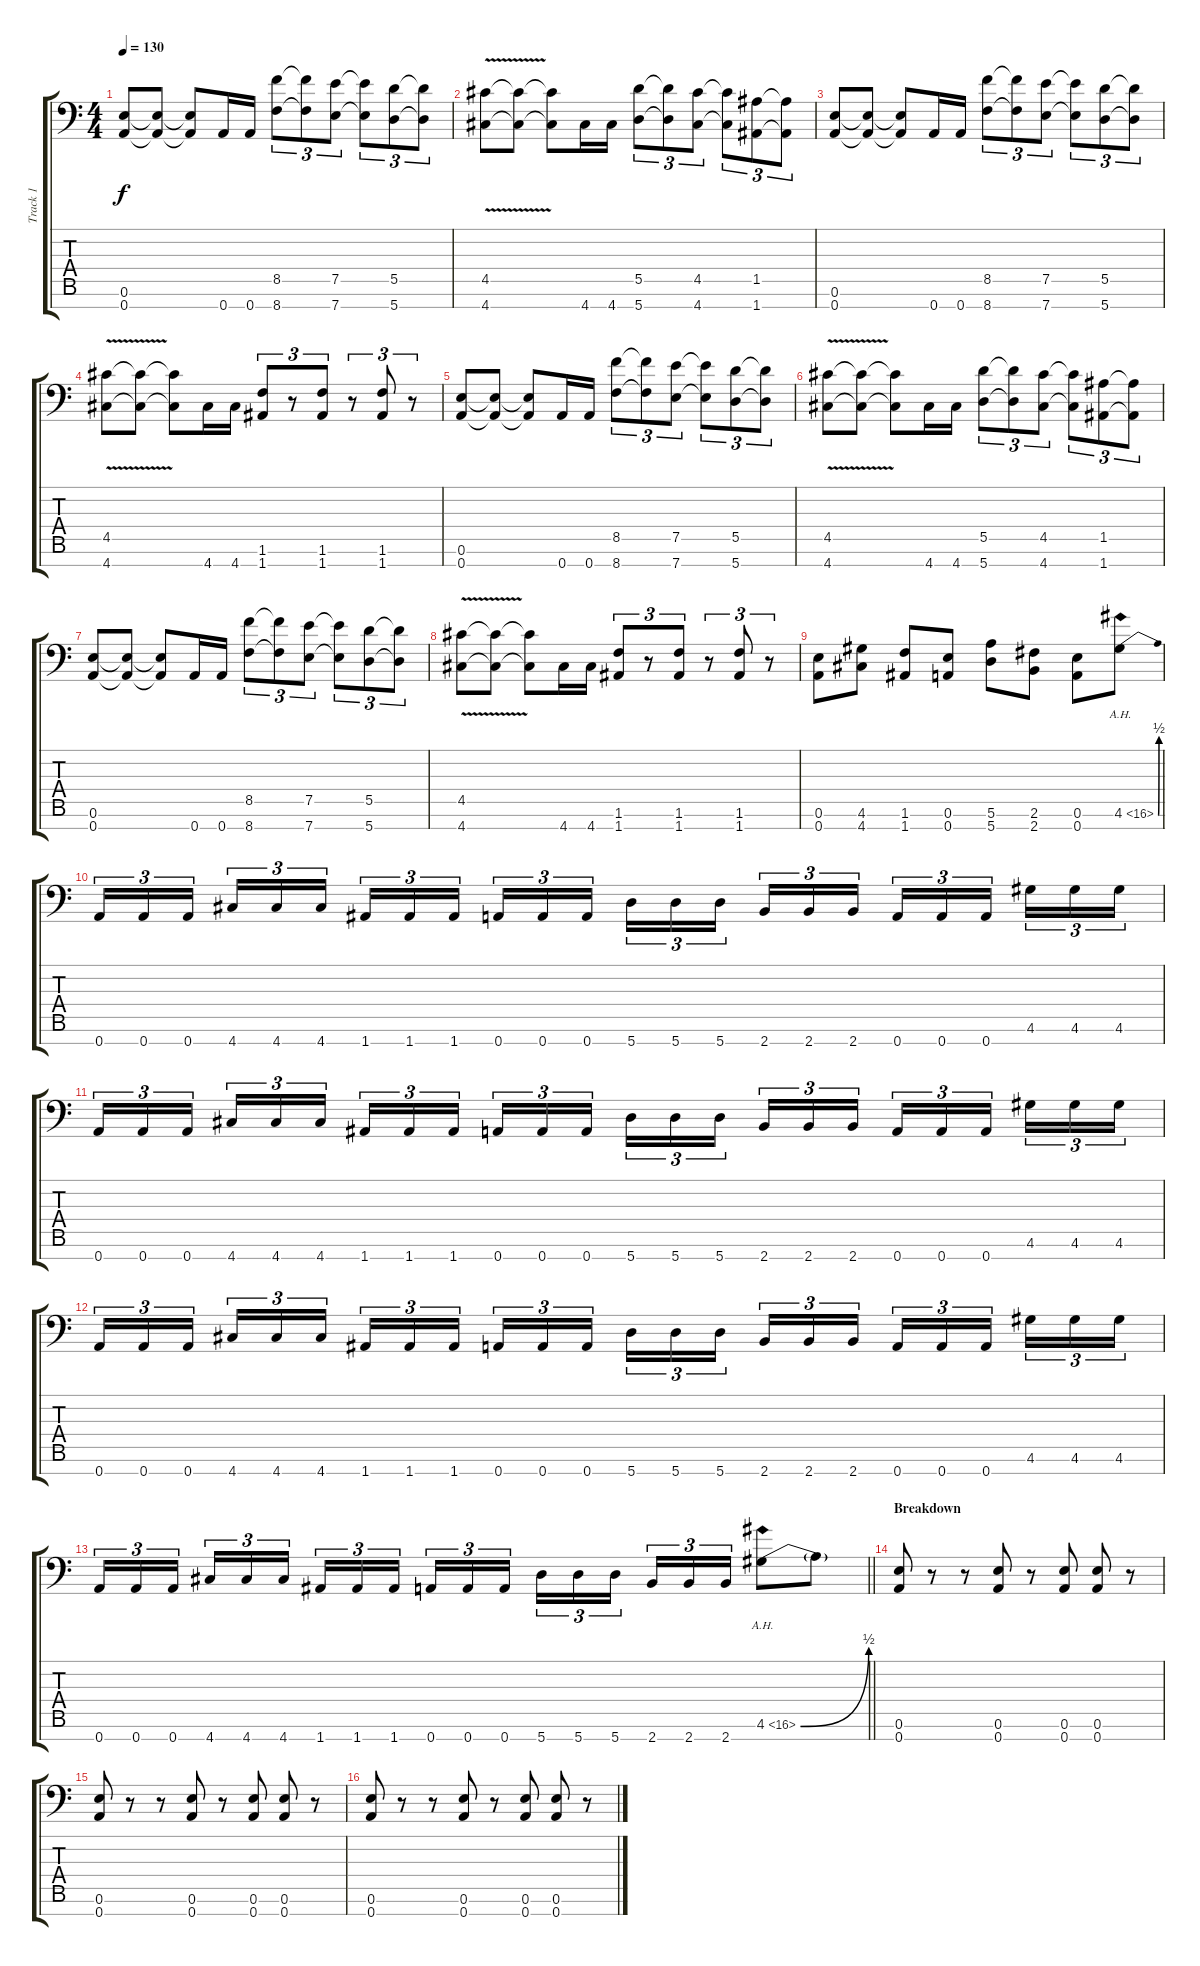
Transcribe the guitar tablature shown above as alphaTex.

\track ("Track 1" "Track 1") {instrument distortionguitar}
\staff {score tabs}
\tuning (E4 B3 G3 D3 A2 E2 A1) {hide}
\ts (4 4)
\tempo 130
\clef f4
\ks c
(0.6 0.7).8{dy f} (0.6{t} 0.7{t}).8 (0.6{t} 0.7{t}).8 0.7.16 0.7.16 (8.5 8.7).8{tu (3 2)} (8.5{t} 8.7{t}).8{tu (3 2)} (7.5 7.7).8{tu (3 2)} (7.5{t} 7.7{t}).8{tu (3 2)} (5.5 5.7).8{tu (3 2)} (5.5{t} 5.7{t}).8{tu (3 2)} |
(4.5{v} 4.7{v}).8 (4.5{t} 4.7{t}).8 (4.5{t} 4.7{t}).8 4.7.16 4.7.16 (5.5 5.7).8{tu (3 2)} (5.5{t} 5.7{t}).8{tu (3 2)} (4.5 4.7).8{tu (3 2)} (4.5{t} 4.7{t}).8{tu (3 2)} (1.5 1.7).8{tu (3 2)} (1.5{t} 1.7{t}).8{tu (3 2)} |
(0.6 0.7).8 (0.6{t} 0.7{t}).8 (0.6{t} 0.7{t}).8 0.7.16 0.7.16 (8.5 8.7).8{tu (3 2)} (8.5{t} 8.7{t}).8{tu (3 2)} (7.5 7.7).8{tu (3 2)} (7.5{t} 7.7{t}).8{tu (3 2)} (5.5 5.7).8{tu (3 2)} (5.5{t} 5.7{t}).8{tu (3 2)} |
(4.5{v} 4.7{v}).8 (4.5{t} 4.7{t}).8 (4.5{t} 4.7{t}).8 4.7.16 4.7.16 (1.6 1.7).8{tu (3 2)} r.8{tu (3 2)} (1.6 1.7).8{tu (3 2)} r.8{tu (3 2)} (1.6 1.7).8{tu (3 2)} r.8{tu (3 2)} |
(0.6 0.7).8 (0.6{t} 0.7{t}).8 (0.6{t} 0.7{t}).8 0.7.16 0.7.16 (8.5 8.7).8{tu (3 2)} (8.5{t} 8.7{t}).8{tu (3 2)} (7.5 7.7).8{tu (3 2)} (7.5{t} 7.7{t}).8{tu (3 2)} (5.5 5.7).8{tu (3 2)} (5.5{t} 5.7{t}).8{tu (3 2)} |
(4.5{v} 4.7{v}).8 (4.5{t} 4.7{t}).8 (4.5{t} 4.7{t}).8 4.7.16 4.7.16 (5.5 5.7).8{tu (3 2)} (5.5{t} 5.7{t}).8{tu (3 2)} (4.5 4.7).8{tu (3 2)} (4.5{t} 4.7{t}).8{tu (3 2)} (1.5 1.7).8{tu (3 2)} (1.5{t} 1.7{t}).8{tu (3 2)} |
(0.6 0.7).8 (0.6{t} 0.7{t}).8 (0.6{t} 0.7{t}).8 0.7.16 0.7.16 (8.5 8.7).8{tu (3 2)} (8.5{t} 8.7{t}).8{tu (3 2)} (7.5 7.7).8{tu (3 2)} (7.5{t} 7.7{t}).8{tu (3 2)} (5.5 5.7).8{tu (3 2)} (5.5{t} 5.7{t}).8{tu (3 2)} |
(4.5{v} 4.7{v}).8 (4.5{t} 4.7{t}).8 (4.5{t} 4.7{t}).8 4.7.16 4.7.16 (1.6 1.7).8{tu (3 2)} r.8{tu (3 2)} (1.6 1.7).8{tu (3 2)} r.8{tu (3 2)} (1.6 1.7).8{tu (3 2)} r.8{tu (3 2)} |
(0.6 0.7).8 (4.6 4.7).8 (1.6 1.7).8 (0.6 0.7).8 (5.6 5.7).8 (2.6 2.7).8 (0.6 0.7).8 4.6{be (bend 0 0 60 2) ah 12}.8 |
0.7.16{tu (3 2)} 0.7.16{tu (3 2)} 0.7.16{tu (3 2)} 4.7.16{tu (3 2)} 4.7.16{tu (3 2)} 4.7.16{tu (3 2)} 1.7.16{tu (3 2)} 1.7.16{tu (3 2)} 1.7.16{tu (3 2)} 0.7.16{tu (3 2)} 0.7.16{tu (3 2)} 0.7.16{tu (3 2)} 5.7.16{tu (3 2)} 5.7.16{tu (3 2)} 5.7.16{tu (3 2)} 2.7.16{tu (3 2)} 2.7.16{tu (3 2)} 2.7.16{tu (3 2)} 0.7.16{tu (3 2)} 0.7.16{tu (3 2)} 0.7.16{tu (3 2)} 4.6.16{tu (3 2)} 4.6.16{tu (3 2)} 4.6.16{tu (3 2)} |
0.7.16{tu (3 2)} 0.7.16{tu (3 2)} 0.7.16{tu (3 2)} 4.7.16{tu (3 2)} 4.7.16{tu (3 2)} 4.7.16{tu (3 2)} 1.7.16{tu (3 2)} 1.7.16{tu (3 2)} 1.7.16{tu (3 2)} 0.7.16{tu (3 2)} 0.7.16{tu (3 2)} 0.7.16{tu (3 2)} 5.7.16{tu (3 2)} 5.7.16{tu (3 2)} 5.7.16{tu (3 2)} 2.7.16{tu (3 2)} 2.7.16{tu (3 2)} 2.7.16{tu (3 2)} 0.7.16{tu (3 2)} 0.7.16{tu (3 2)} 0.7.16{tu (3 2)} 4.6.16{tu (3 2)} 4.6.16{tu (3 2)} 4.6.16{tu (3 2)} |
0.7.16{tu (3 2)} 0.7.16{tu (3 2)} 0.7.16{tu (3 2)} 4.7.16{tu (3 2)} 4.7.16{tu (3 2)} 4.7.16{tu (3 2)} 1.7.16{tu (3 2)} 1.7.16{tu (3 2)} 1.7.16{tu (3 2)} 0.7.16{tu (3 2)} 0.7.16{tu (3 2)} 0.7.16{tu (3 2)} 5.7.16{tu (3 2)} 5.7.16{tu (3 2)} 5.7.16{tu (3 2)} 2.7.16{tu (3 2)} 2.7.16{tu (3 2)} 2.7.16{tu (3 2)} 0.7.16{tu (3 2)} 0.7.16{tu (3 2)} 0.7.16{tu (3 2)} 4.6.16{tu (3 2)} 4.6.16{tu (3 2)} 4.6.16{tu (3 2)} |
\barLineRight lightlight
0.7.16{tu (3 2)} 0.7.16{tu (3 2)} 0.7.16{tu (3 2)} 4.7.16{tu (3 2)} 4.7.16{tu (3 2)} 4.7.16{tu (3 2)} 1.7.16{tu (3 2)} 1.7.16{tu (3 2)} 1.7.16{tu (3 2)} 0.7.16{tu (3 2)} 0.7.16{tu (3 2)} 0.7.16{tu (3 2)} 5.7.16{tu (3 2)} 5.7.16{tu (3 2)} 5.7.16{tu (3 2)} 2.7.16{tu (3 2)} 2.7.16{tu (3 2)} 2.7.16{tu (3 2)} 4.6{be (bend 0 0 60 2) ah 12}.8 4.6{t}.8 |
\section ("" "Breakdown")
(0.6 0.7).8 r.8 r.8 (0.6 0.7).8 r.8 (0.6 0.7).8 (0.6 0.7).8 r.8 |
(0.6 0.7).8 r.8 r.8 (0.6 0.7).8 r.8 (0.6 0.7).8 (0.6 0.7).8 r.8 |
(0.6 0.7).8 r.8 r.8 (0.6 0.7).8 r.8 (0.6 0.7).8 (0.6 0.7).8 r.8
